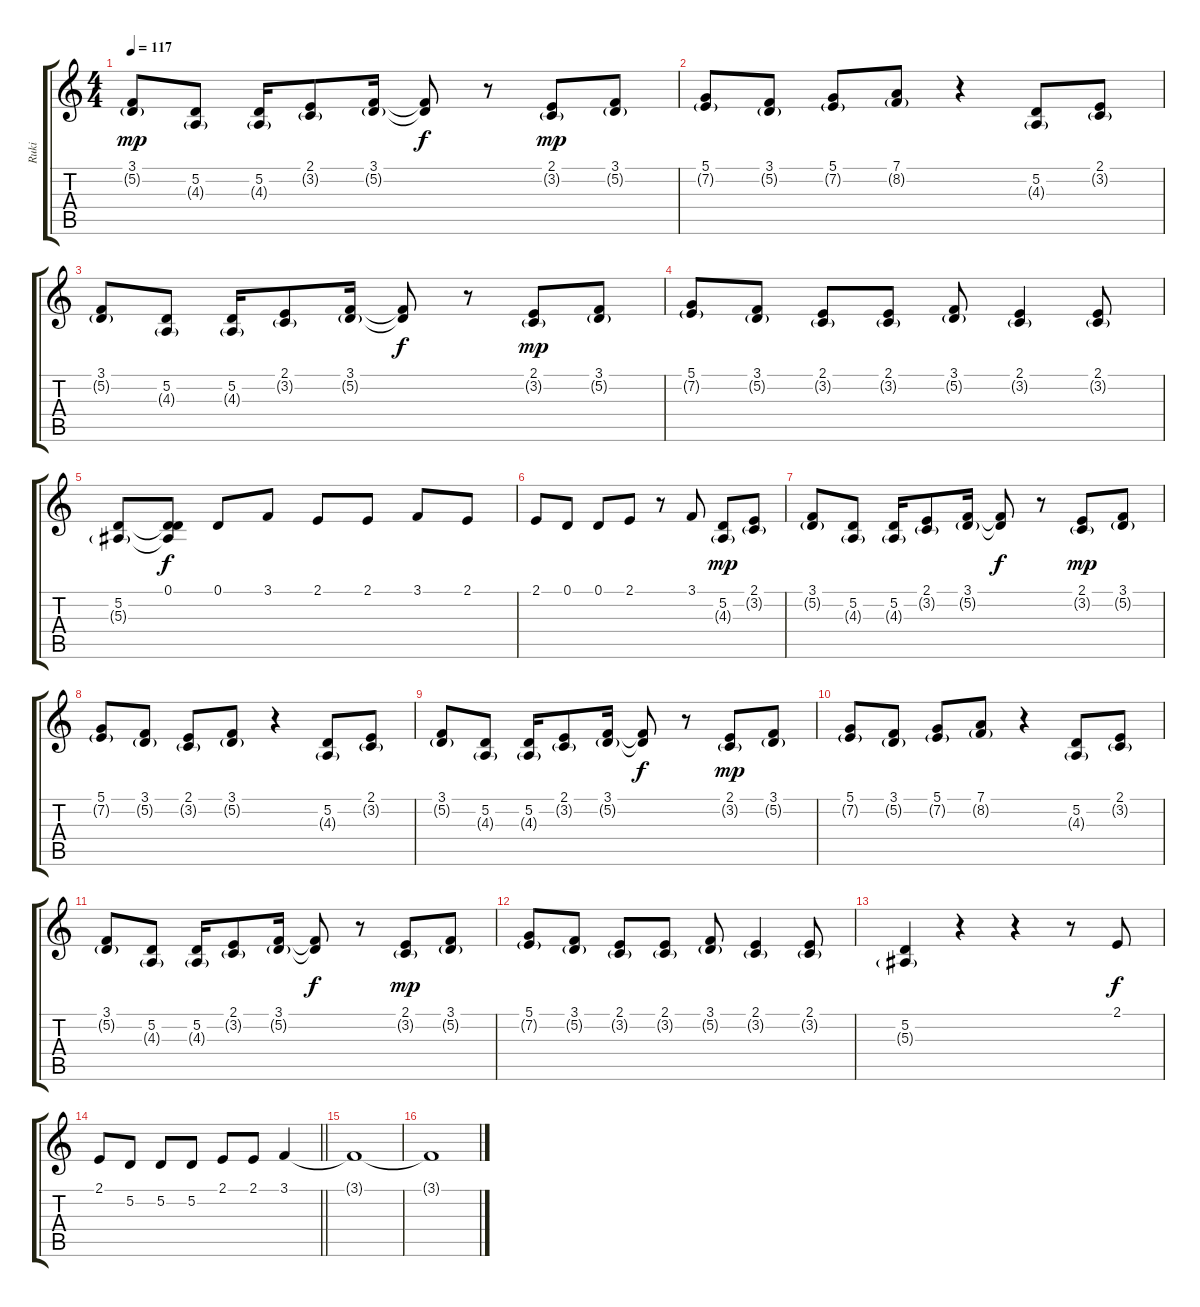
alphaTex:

\track ("Ruki" "Ruki") {instrument lead6voice}
\staff {score tabs}
\tuning (D4 A3 F3 C3 G2 D2) {hide}
\ts (4 4)
\tempo 117
\clef g2
\ks c
(3.1 5.2{g}).8{dy mp} (5.2 4.3{g}).8 (5.2 4.3{g}).16 (2.1 3.2{g}).8 (3.1 5.2{g}).16 (3.1{t} 5.2{t}).8{dy f} r.8 (2.1 3.2{g}).8{dy mp} (3.1 5.2{g}).8 |
(5.1 7.2{g}).8 (3.1 5.2{g}).8 (5.1 7.2{g}).8 (7.1 8.2{g}).8 r.4 (5.2 4.3{g}).8 (2.1 3.2{g}).8 |
(3.1 5.2{g}).8 (5.2 4.3{g}).8 (5.2 4.3{g}).16 (2.1 3.2{g}).8 (3.1 5.2{g}).16 (3.1{t} 5.2{t}).8{dy f} r.8 (2.1 3.2{g}).8{dy mp} (3.1 5.2{g}).8 |
(5.1 7.2{g}).8 (3.1 5.2{g}).8 (2.1 3.2{g}).8 (2.1 3.2{g}).8 (3.1 5.2{g}).8 (2.1 3.2{g}).4 (2.1 3.2{g}).8 |
(5.2 5.3{g}).8 (0.1 5.2{t} 5.3{t}).8{dy f volume 11} 0.1.8 3.1.8 2.1.8 2.1.8 3.1.8 2.1.8 |
2.1.8 0.1.8 0.1.8 2.1.8 r.8 3.1.8 (5.2 4.3{g}).8{dy mp volume 13} (2.1 3.2{g}).8 |
(3.1 5.2{g}).8 (5.2 4.3{g}).8 (5.2 4.3{g}).16 (2.1 3.2{g}).8 (3.1 5.2{g}).16 (3.1{t} 5.2{t}).8{dy f} r.8 (2.1 3.2{g}).8{dy mp} (3.1 5.2{g}).8 |
(5.1 7.2{g}).8 (3.1 5.2{g}).8 (2.1 3.2{g}).8 (3.1 5.2{g}).8 r.4 (5.2 4.3{g}).8 (2.1 3.2{g}).8 |
(3.1 5.2{g}).8 (5.2 4.3{g}).8 (5.2 4.3{g}).16 (2.1 3.2{g}).8 (3.1 5.2{g}).16 (3.1{t} 5.2{t}).8{dy f} r.8 (2.1 3.2{g}).8{dy mp} (3.1 5.2{g}).8 |
(5.1 7.2{g}).8 (3.1 5.2{g}).8 (5.1 7.2{g}).8 (7.1 8.2{g}).8 r.4 (5.2 4.3{g}).8 (2.1 3.2{g}).8 |
(3.1 5.2{g}).8 (5.2 4.3{g}).8 (5.2 4.3{g}).16 (2.1 3.2{g}).8 (3.1 5.2{g}).16 (3.1{t} 5.2{t}).8{dy f} r.8 (2.1 3.2{g}).8{dy mp} (3.1 5.2{g}).8 |
(5.1 7.2{g}).8 (3.1 5.2{g}).8 (2.1 3.2{g}).8 (2.1 3.2{g}).8 (3.1 5.2{g}).8 (2.1 3.2{g}).4 (2.1 3.2{g}).8 |
(5.2 5.3{g}).4 r.4 r.4 r.8 2.1.8{dy f} |
\barLineRight lightlight
2.1.8 5.2.8 5.2.8 5.2.8 2.1.8 2.1.8 3.1.4 |
3.1{t}.1 |
3.1{t}.1
